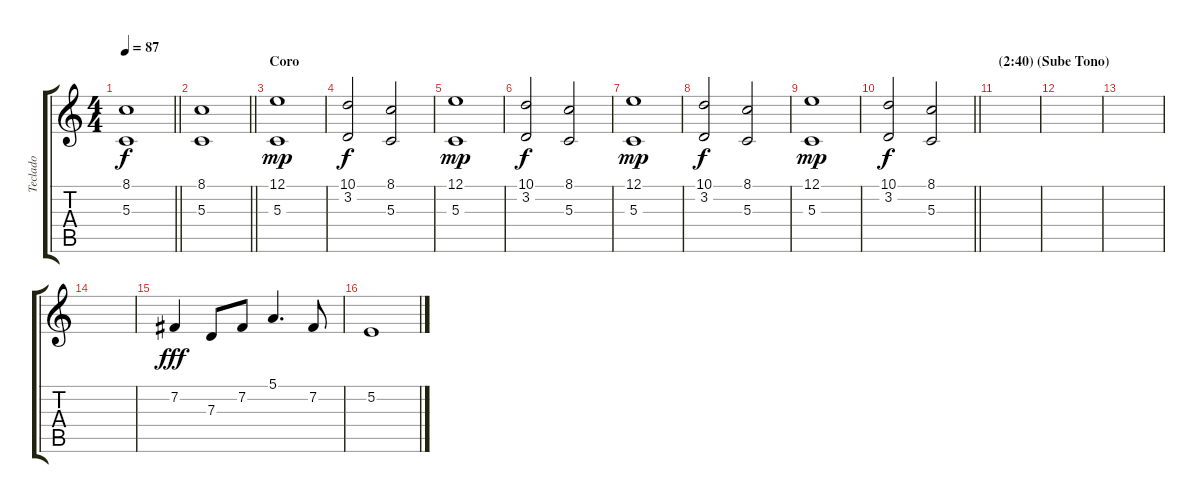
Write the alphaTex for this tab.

\track ("Teclado " "Teclado ") {instrument musicbox bank 255}
\staff {score tabs}
\tuning (E4 B3 G3 D3 A2 E2) {hide}
\ts (4 4)
\tempo 87
\clef g2
\barLineRight lightlight
\ks c
(8.1 5.3).1{dy f} |
\barLineRight lightlight
(8.1 5.3).1 |
\section ("" "Coro")
(12.1 5.3).1{dy mp} |
(10.1 3.2).2{dy f} (8.1 5.3).2 |
(12.1 5.3).1{dy mp} |
(10.1 3.2).2{dy f} (8.1 5.3).2 |
(12.1 5.3).1{dy mp} |
(10.1 3.2).2{dy f} (8.1 5.3).2 |
(12.1 5.3).1{dy mp} |
\barLineRight lightlight
(10.1 3.2).2{dy f} (8.1 5.3).2 |
\section ("" "(2:40) (Sube Tono)")
|
|
|
|
7.2.4{dy fff} 7.3.8 7.2.8 5.1.4{d} 7.2.8 |
5.2.1
